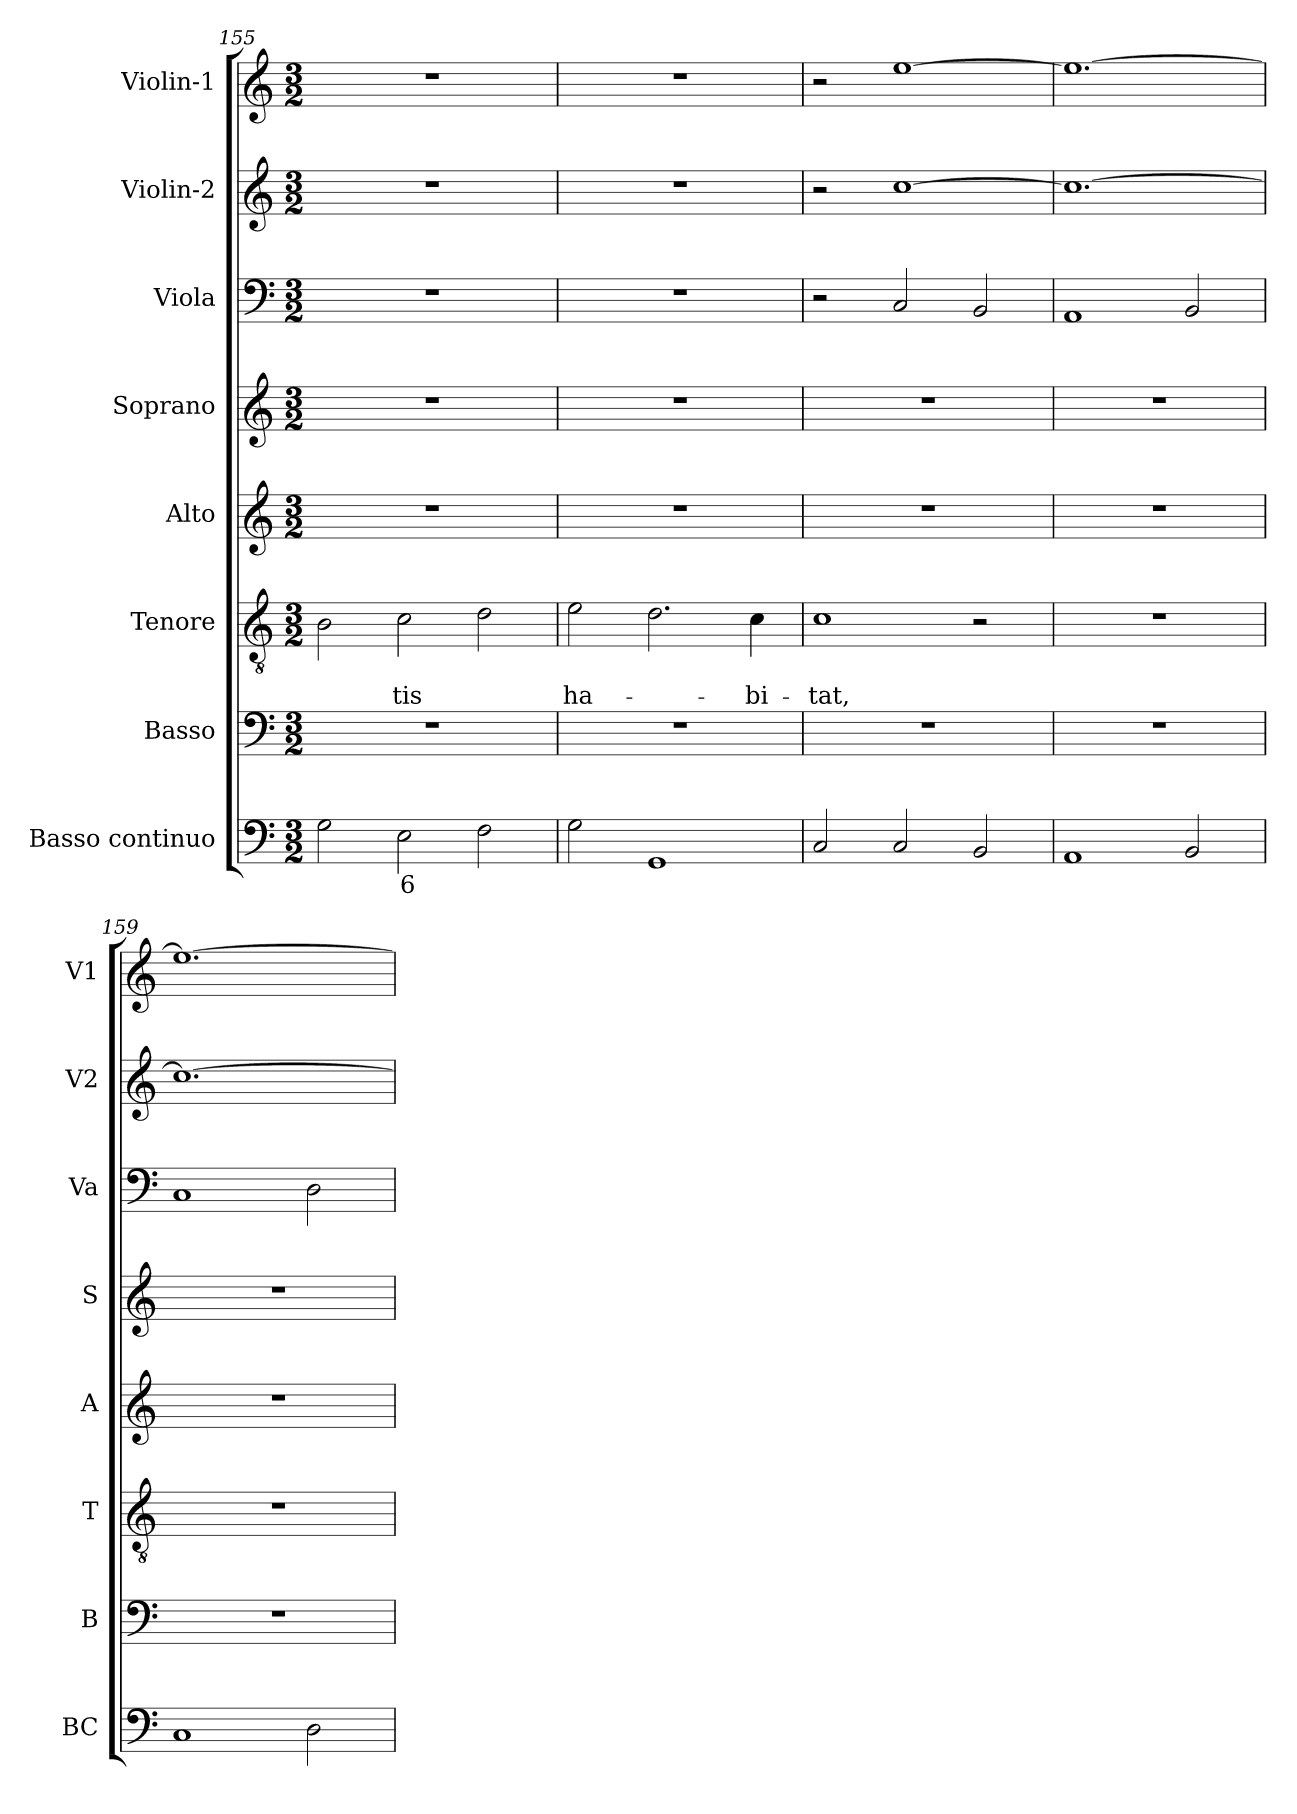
**kern	**text	**kern	**kern	**text	**text	**kern	**kern	**kern	**kern	**kern
*part8	*part8	*part7	*part6	*part6	*part6	*part5	*part4	*part3	*part2	*part1
*staff8	*staff8	*staff7	*staff6	*staff6	*staff6	*staff5	*staff4	*staff3	*staff2	*staff1
*I"Basso continuo	*	*I"Basso	*I"Tenore	*	*	*I"Alto	*I"Soprano	*I"Viola	*I"Violin-2	*I"Violin-1
*I'BC	*	*I'B	*I'T	*	*	*I'A	*I'S	*I'Va	*I'V2	*I'V1
*clefF4	*	*clefF4	*clefGv2	*	*	*clefG2	*clefG2	*clefF4	*clefG2	*clefG2
*k[]	*	*k[]	*k[]	*	*	*k[]	*k[]	*k[]	*k[]	*k[]
*C:	*	*C:	*C:	*	*	*C:	*C:	*C:	*C:	*C:
*M3/2	*	*M3/2	*M3/2	*	*	*M3/2	*M3/2	*M3/2	*M3/2	*M3/2
=155	=155	=155	=155	=155	=155	=155	=155	=155	=155	=155
2G\	.	1.r	2B\	.	.	1.r	1.r	1.r	1.r	1.r
!	!LO:LY:b	!	!	!	!LO:LY:b	!	!	!	!	!
2E\	6	.	2c\	.	-tis	.	.	.	.	.
2F\	.	.	2d\	.	.	.	.	.	.	.
=156	=156	=156	=156	=156	=156	=156	=156	=156	=156	=156
!	!	!	!	!	!LO:LY:b	!	!	!	!	!
2G\	.	1.r	2e\	.	ha-	1.r	1.r	1.r	1.r	1.r
1GG	.	.	2.d\	.	.	.	.	.	.	.
!	!	!	!	!	!LO:LY:b	!	!	!	!	!
.	.	.	4c\	.	-bi-	.	.	.	.	.
=157	=157	=157	=157	=157	=157	=157	=157	=157	=157	=157
!	!	!	!	!	!LO:LY:b	!	!	!	!	!
2C/	.	1.r	1c	.	-tat,	1.r	1.r	2r	2r	2r
2C/	.	.	.	.	.	.	.	2C/	[1cc	[1ee
2BB/	.	.	2r	.	.	.	.	2BB/	.	.
=158	=158	=158	=158	=158	=158	=158	=158	=158	=158	=158
1AA	.	1.r	1.r	.	.	1.r	1.r	1AA	1.cc_	1.ee_
2BB/	.	.	.	.	.	.	.	2BB/	.	.
=159	=159	=159	=159	=159	=159	=159	=159	=159	=159	=159
1C	.	1.r	1.r	.	.	1.r	1.r	1C	1.cc_	1.ee_
2D\	.	.	.	.	.	.	.	2D\	.	.
=	=	=	=	=	=	=	=	=	=	=
*-	*-	*-	*-	*-	*-	*-	*-	*-	*-	*-
